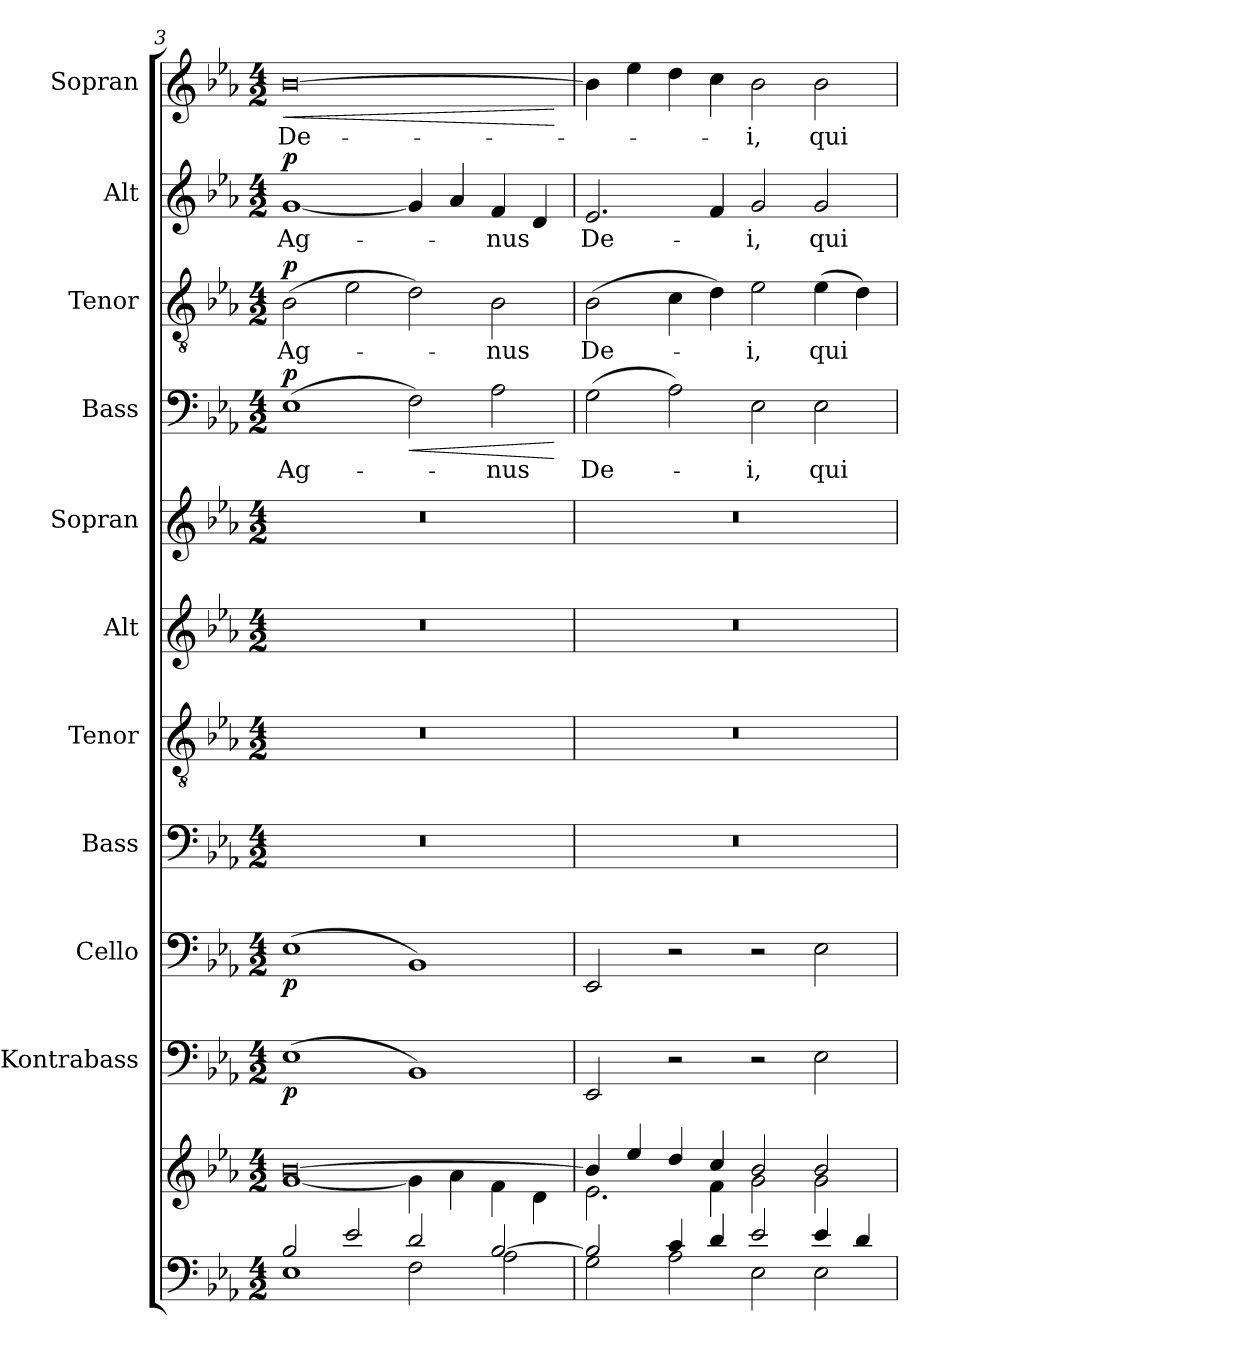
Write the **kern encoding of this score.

**kern	**kern	**kern	**dynam	**kern	**dynam	**kern	**kern	**kern	**kern	**kern	**text	**dynam	**kern	**text	**dynam	**kern	**text	**dynam	**kern	**text	**dynam
*part11	*part11	*part10	*part10	*part9	*part9	*part8	*part7	*part6	*part5	*part4	*part4	*part4	*part3	*part3	*part3	*part2	*part2	*part2	*part1	*part1	*part1
*staff12	*staff11	*staff10	*staff10	*staff9	*staff9	*staff8	*staff7	*staff6	*staff5	*staff4	*staff4	*staff4	*staff3	*staff3	*staff3	*staff2	*staff2	*staff2	*staff1	*staff1	*staff1
*	*	*I"Kontrabass	*	*I"Cello	*	*I"Bass	*I"Tenor	*I"Alt	*I"Sopran	*I"Bass	*	*	*I"Tenor	*	*	*I"Alt	*	*	*I"Sopran	*	*
*	*	*I'Kb.	*	*	*	*I'B.	*I'T.	*I'A.	*I'S.	*I'B.	*	*	*I'T.	*	*	*I'A.	*	*	*I'S.	*	*
*clefF4	*clefG2	*clefF4	*	*clefF4	*	*clefF4	*clefGv2	*clefG2	*clefG2	*clefF4	*	*	*clefGv2	*	*	*clefG2	*	*	*clefG2	*	*
*	*	*ITrd7c12	*	*	*	*	*	*	*	*	*	*	*	*	*	*	*	*	*	*	*
*k[b-e-a-]	*k[b-e-a-]	*k[b-e-a-]	*	*k[b-e-a-]	*	*k[b-e-a-]	*k[b-e-a-]	*k[b-e-a-]	*k[b-e-a-]	*k[b-e-a-]	*	*	*k[b-e-a-]	*	*	*k[b-e-a-]	*	*	*k[b-e-a-]	*	*
*E-:	*E-:	*E-:	*	*E-:	*	*E-:	*E-:	*E-:	*E-:	*E-:	*	*	*E-:	*	*	*E-:	*	*	*E-:	*	*
*M4/2	*M4/2	*M4/2	*	*M4/2	*	*M4/2	*M4/2	*M4/2	*M4/2	*M4/2	*	*	*M4/2	*	*	*M4/2	*	*	*M4/2	*	*
=3	=3	=3	=3	=3	=3	=3	=3	=3	=3	=3	=3	=3	=3	=3	=3	=3	=3	=3	=3	=3	=3
*^	*^	*	*	*	*	*	*	*	*	*	*	*	*	*	*	*	*	*	*	*	*
!	!	!	!	!	!LO:DY:b	!	!LO:DY:b	!	!	!	!	!	!LO:LY:b	!LO:DY:a	!	!LO:LY:b	!LO:DY:a	!	!LO:LY:b	!LO:DY:a	!	!LO:LY:b	!LO:HP:b
2B-/	1E-	[>0b-	[<1g	(>1EE-	p	(>1E-	p	0r	0r	0r	0r	(>1E-	Ag-	p	(>2B-\	Ag-	p	[1g	Ag-	p	[0b-	De-	<
2e-/	.	.	.	.	.	.	.	.	.	.	.	.	.	.	2e-\	.	.	.	.	.	.	.	.
!	!	!	!	!	!	!	!	!	!	!	!	!	!	!LO:HP:b	!	!	!	!	!	!	!	!	!
2d/	2F\	.	4g\]	1BBB-)	.	1BB-)	.	.	.	.	.	2F\)	.	<	2d\)	.	.	4g/]	.	.	.	.	.
.	.	.	4a-\	.	.	.	.	.	.	.	.	.	.	.	.	.	.	4a-/	.	.	.	.	.
!	!	!	!	!	!	!	!	!	!	!	!	!	!LO:LY:b	!	!	!LO:LY:b	!	!	!LO:LY:b	!	!	!	!
[>2B-/	2A-\	.	4f\	.	.	.	.	.	.	.	.	2A-\	-nus	.	2B-\	-nus	.	4f/	-nus	.	.	.	.
.	.	.	4d\	.	.	.	.	.	.	.	.	.	.	.	.	.	.	4d/	.	.	.	.	.
*v	*v	*	*	*	*	*	*	*	*	*	*	*	*	*	*	*	*	*	*	*	*	*	*
*	*v	*v	*	*	*	*	*	*	*	*	*	*	*	*	*	*	*	*	*	*	*	*
.	.	.	.	.	.	.	.	.	.	.	.	[	.	.	.	.	.	.	.	.	[
=4	=4	=4	=4	=4	=4	=4	=4	=4	=4	=4	=4	=4	=4	=4	=4	=4	=4	=4	=4	=4	=4
*^	*^	*	*	*	*	*	*	*	*	*	*	*	*	*	*	*	*	*	*	*	*
!	!	!	!	!	!	!	!	!	!	!	!	!	!LO:LY:b	!	!	!LO:LY:b	!	!	!LO:LY:b	!	!	!	!
2B-/]	2G\	4b-/]	2.e-\	2EEE-/	.	2EE-/	.	0r	0r	0r	0r	(>2G\	De-	.	(>2B-\	De-	.	2.e-/	De-	.	4b-\]	.	.
.	.	4ee-/	.	.	.	.	.	.	.	.	.	.	.	.	.	.	.	.	.	.	4ee-\	.	.
4c/	2A-\	4dd/	.	2r	.	2r	.	.	.	.	.	2A-\)	.	.	4c\	.	.	.	.	.	4dd\	.	.
4d/	.	4cc/	4f\	.	.	.	.	.	.	.	.	.	.	.	4d\)	.	.	4f/	.	.	4cc\	.	.
!	!	!	!	!	!	!	!	!	!	!	!	!	!LO:LY:b	!	!	!LO:LY:b	!	!	!LO:LY:b	!	!	!LO:LY:b	!
2e-/	2E-\	2b-/	2g\	2r	.	2r	.	.	.	.	.	2E-\	-i,	.	2e-\	-i,	.	2g/	-i,	.	2b-\	-i,	.
!	!	!	!	!	!	!	!	!	!	!	!	!	!LO:LY:b	!	!	!LO:LY:b	!	!	!LO:LY:b	!	!	!LO:LY:b	!
4e-/	2E-\	2b-/	2g\	2EE-\	.	2E-\	.	.	.	.	.	2E-\	qui	.	(>4e-\	qui	.	2g/	qui	.	2b-\	qui	.
4d/	.	.	.	.	.	.	.	.	.	.	.	.	.	.	4d\)	.	.	.	.	.	.	.	.
*v	*v	*	*	*	*	*	*	*	*	*	*	*	*	*	*	*	*	*	*	*	*	*	*
*	*v	*v	*	*	*	*	*	*	*	*	*	*	*	*	*	*	*	*	*	*	*	*
=	=	=	=	=	=	=	=	=	=	=	=	=	=	=	=	=	=	=	=	=	=
*-	*-	*-	*-	*-	*-	*-	*-	*-	*-	*-	*-	*-	*-	*-	*-	*-	*-	*-	*-	*-	*-
